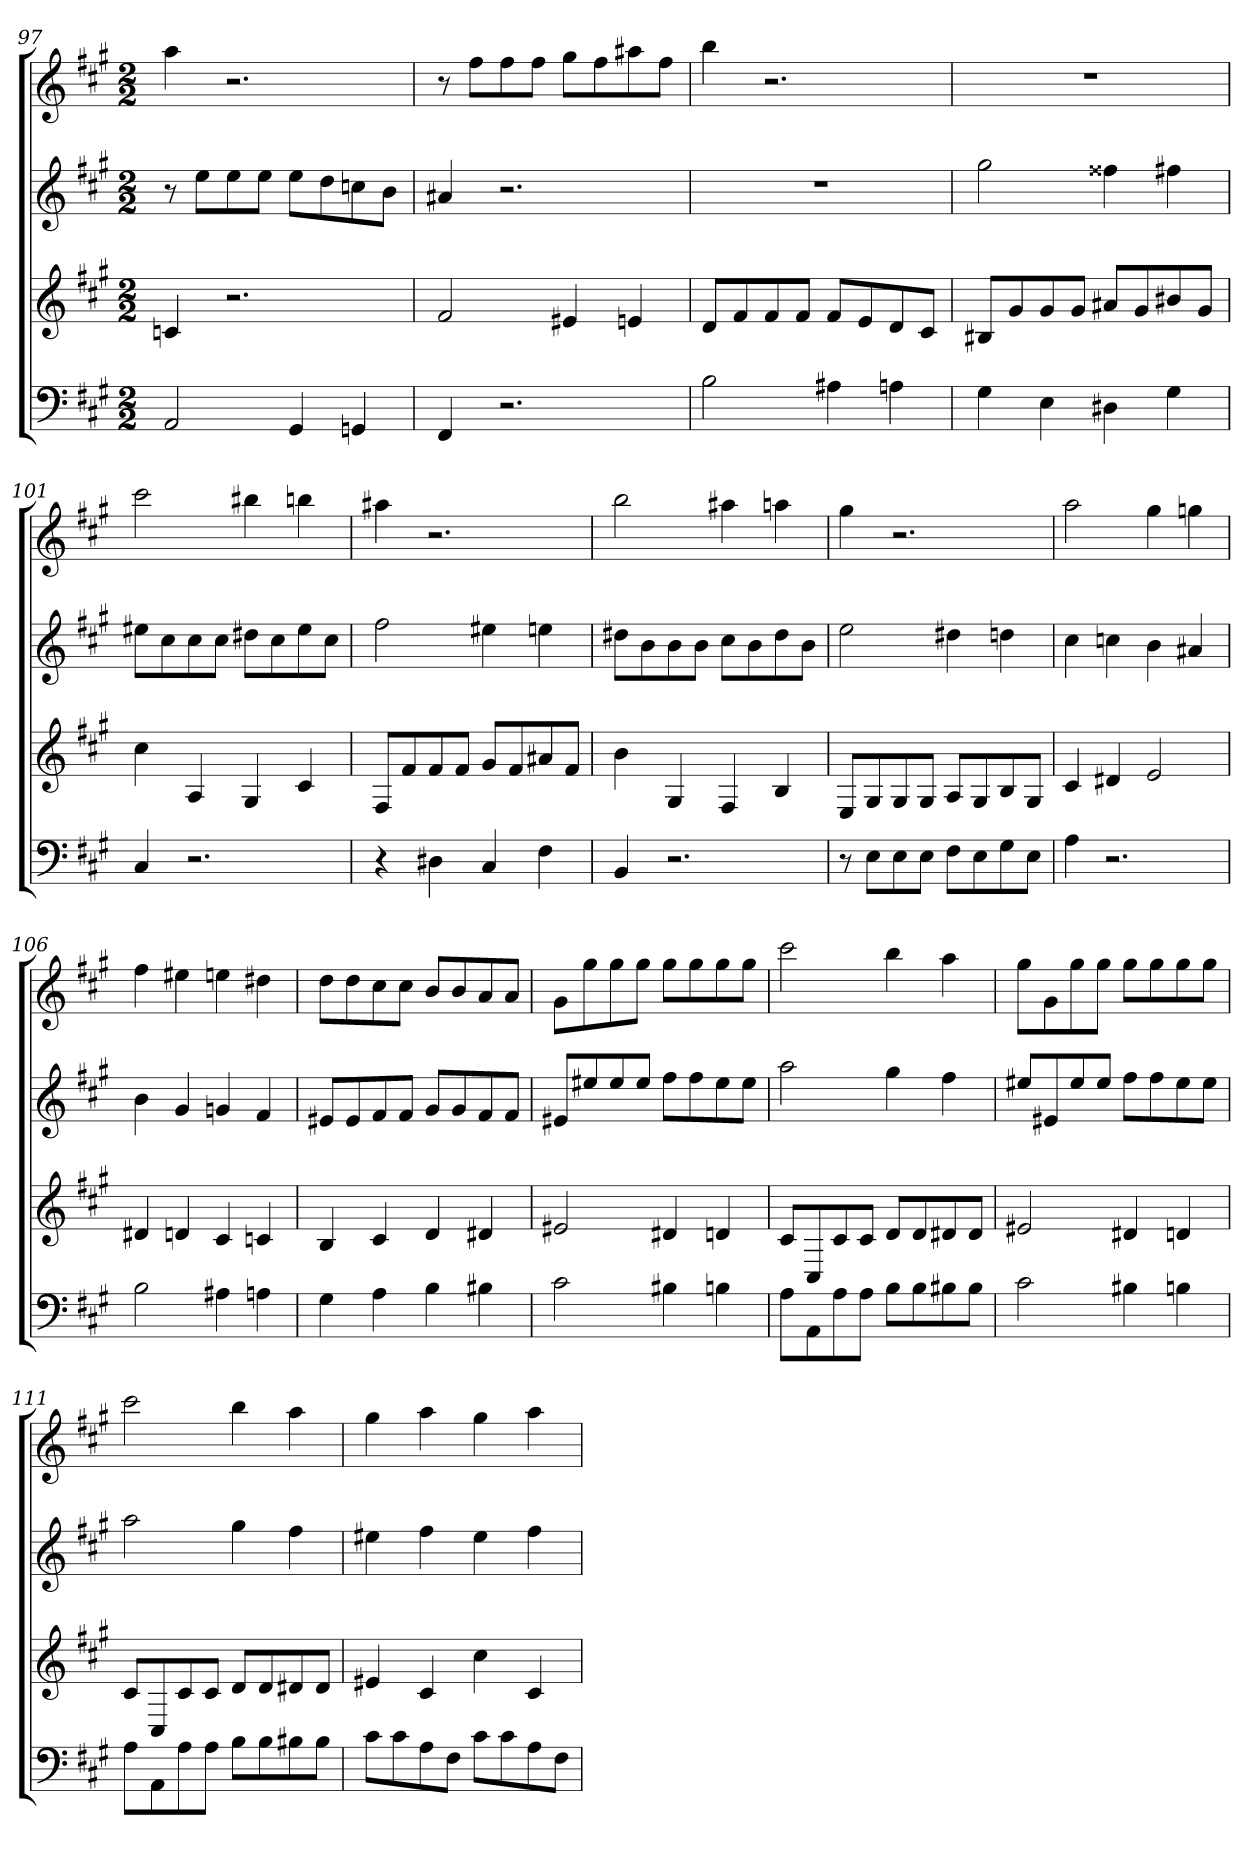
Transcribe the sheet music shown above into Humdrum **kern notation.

**kern	**kern	**kern	**kern
*part4	*part3	*part2	*part1
*staff4	*staff3	*staff2	*staff1
*k[f#c#g#]	*k[f#c#g#]	*k[f#c#g#]	*k[f#c#g#]
*A:	*A:	*A:	*A:
*M2/2	*M2/2	*M2/2	*M2/2
=97	=97	=97	=97
2AA	4cn	8r	4aa
.	.	8eeL	.
.	2.r	8ee	2.r
.	.	8eeJ	.
4GG#	.	8eeL	.
.	.	8dd	.
4GGn	.	8ccn	.
.	.	8bJ	.
=98	=98	=98	=98
4FF#	2f#	4a#X	8r
.	.	.	8ff#L
2.r	.	2.r	8ff#
.	.	.	8ff#J
.	4e#X	.	8gg#L
.	.	.	8ff#
.	4en	.	8aa#X
.	.	.	8ff#J
=99	=99	=99	=99
2B	8dL	1r	4bb
.	8f#	.	.
.	8f#	.	2.r
.	8f#J	.	.
4A#X	8f#L	.	.
.	8e	.	.
4An	8d	.	.
.	8c#J	.	.
=100	=100	=100	=100
4G#	8B#XL	2gg#	1r
.	8g#	.	.
4E	8g#	.	.
.	8g#J	.	.
4D#X	8a#XL	4ff##X	.
.	8g#	.	.
4G#	8b#X	4ff#X	.
.	8g#J	.	.
=101	=101	=101	=101
4C#	4cc#	8ee#XL	2ccc#
.	.	8cc#	.
2.r	4A	8cc#	.
.	.	8cc#J	.
.	4G#	8dd#XL	4bb#X
.	.	8cc#	.
.	4c#	8ee#	4bbn
.	.	8cc#J	.
=102	=102	=102	=102
4r	8F#L	2ff#	4aa#X
.	8f#	.	.
4D#X	8f#	.	2.r
.	8f#J	.	.
4C#	8g#L	4ee#X	.
.	8f#	.	.
4F#	8a#X	4een	.
.	8f#J	.	.
=103	=103	=103	=103
4BB	4b	8dd#XL	2bb
.	.	8b	.
2.r	4G#	8b	.
.	.	8bJ	.
.	4F#	8cc#L	4aa#X
.	.	8b	.
.	4B	8dd#	4aan
.	.	8bJ	.
=104	=104	=104	=104
8r	8EL	2ee	4gg#
8EL	8G#	.	.
8E	8G#	.	2.r
8EJ	8G#J	.	.
8F#L	8AL	4dd#X	.
8E	8G#	.	.
8G#	8B	4ddn	.
8EJ	8G#J	.	.
=105	=105	=105	=105
4A	4c#	4cc#	2aa
2.r	4d#X	4ccn	.
.	2e	4b	4gg#
.	.	4a#X	4ggn
=106	=106	=106	=106
2B	4d#X	4b	4ff#
.	4dn	4g#	4ee#X
4A#X	4c#	4gn	4een
4An	4cn	4f#	4dd#X
=107	=107	=107	=107
4G#	4B	8e#XL	8ddL
.	.	8e#	8dd
4A	4c#	8f#	8cc#
.	.	8f#J	8cc#J
4B	4d	8g#L	8bL
.	.	8g#	8b
4B#X	4d#X	8f#	8a
.	.	8f#J	8aJ
=108	=108	=108	=108
2c#	2e#X	8e#XL	8g#L
.	.	8ee#X	8gg#
.	.	8ee#	8gg#
.	.	8ee#J	8gg#J
4B#X	4d#X	8ff#L	8gg#L
.	.	8ff#	8gg#
4Bn	4dn	8ee#	8gg#
.	.	8ee#J	8gg#J
=109	=109	=109	=109
8AL	8c#L	2aa	2ccc#
8AA	8C#	.	.
8A	8c#	.	.
8AJ	8c#J	.	.
8BL	8dL	4gg#	4bb
8B	8d	.	.
8B#X	8d#X	4ff#	4aa
8B#J	8d#J	.	.
=110	=110	=110	=110
2c#	2e#X	8ee#XL	8gg#L
.	.	8e#X	8g#
.	.	8ee#	8gg#
.	.	8ee#J	8gg#J
4B#X	4d#X	8ff#L	8gg#L
.	.	8ff#	8gg#
4Bn	4dn	8ee#	8gg#
.	.	8ee#J	8gg#J
=111	=111	=111	=111
8AL	8c#L	2aa	2ccc#
8AA	8C#	.	.
8A	8c#	.	.
8AJ	8c#J	.	.
8BL	8dL	4gg#	4bb
8B	8d	.	.
8B#X	8d#X	4ff#	4aa
8B#J	8d#J	.	.
=112	=112	=112	=112
8c#L	4e#X	4ee#X	4gg#
8c#	.	.	.
8A	4c#	4ff#	4aa
8F#J	.	.	.
8c#L	4cc#	4ee#	4gg#
8c#	.	.	.
8A	4c#	4ff#	4aa
8F#J	.	.	.
=	=	=	=
*-	*-	*-	*-
